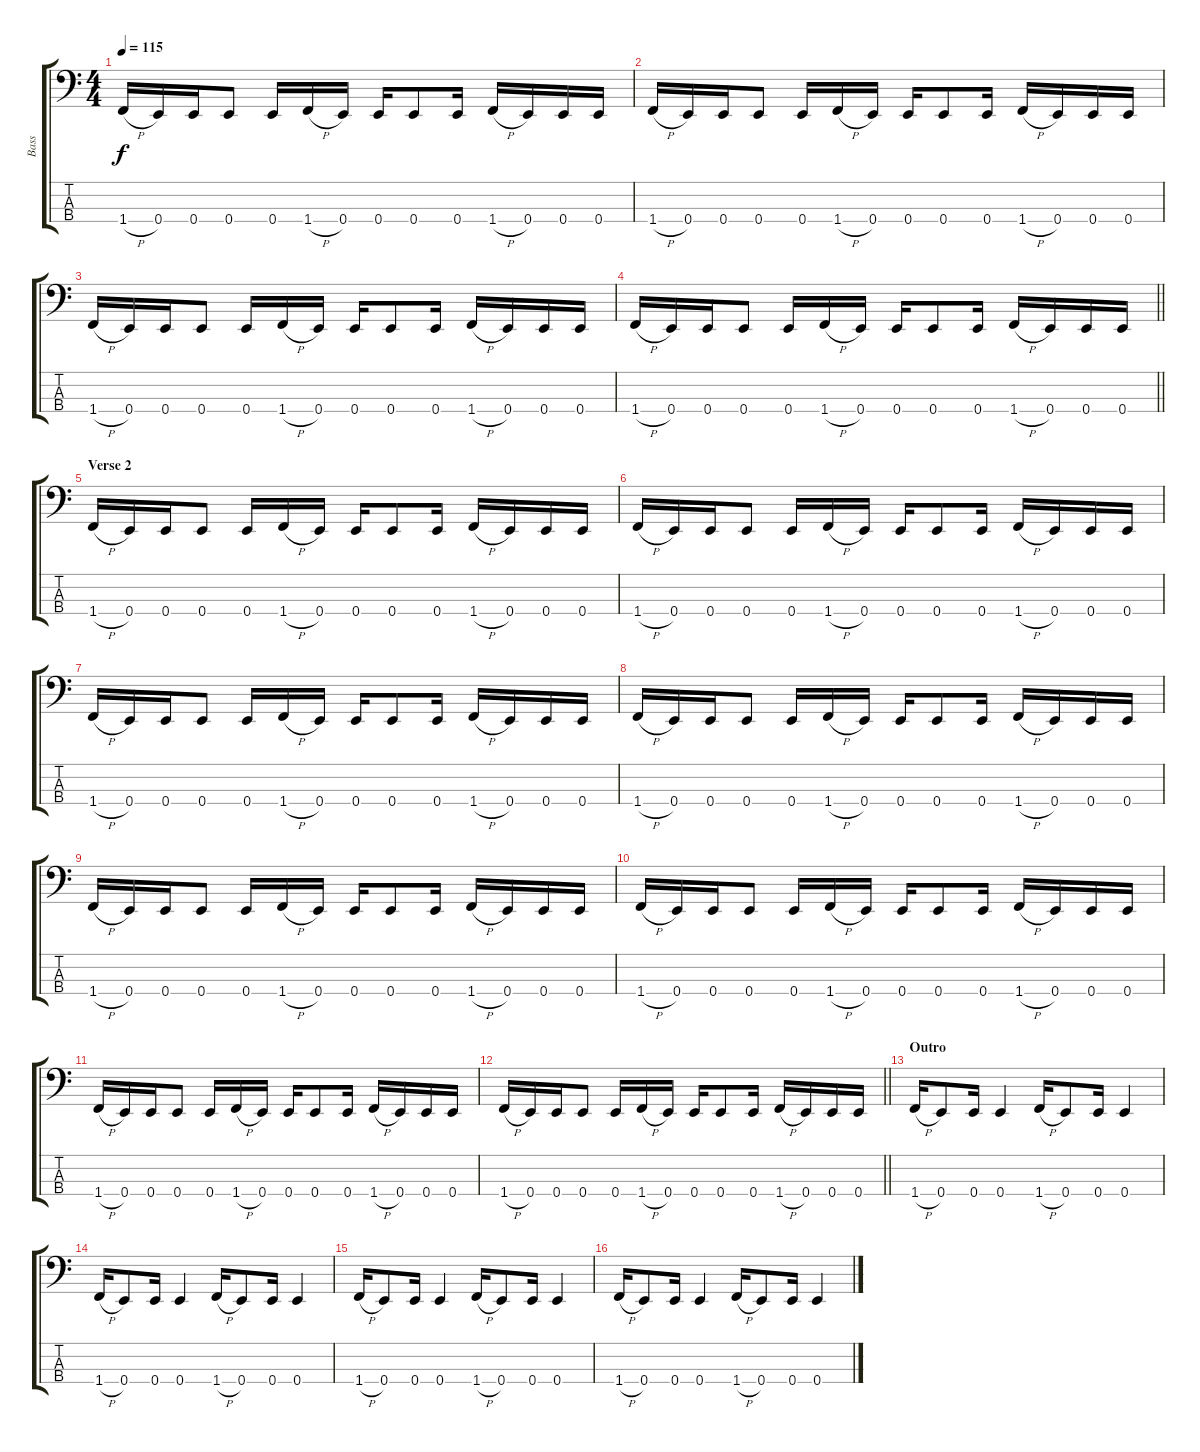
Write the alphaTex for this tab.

\track ("Bass" "Bass") {instrument electricbassfinger}
\staff {score tabs}
\tuning (G2 D2 A1 E1) {hide}
\ts (4 4)
\tempo 115
\clef f4
\ks c
1.4{h}.16{dy f} 0.4.16 0.4.16 0.4.8 0.4.16 1.4{h}.16 0.4.16 0.4.16 0.4.8 0.4.16 1.4{h}.16 0.4.16 0.4.16 0.4.16 |
1.4{h}.16 0.4.16 0.4.16 0.4.8 0.4.16 1.4{h}.16 0.4.16 0.4.16 0.4.8 0.4.16 1.4{h}.16 0.4.16 0.4.16 0.4.16 |
1.4{h}.16 0.4.16 0.4.16 0.4.8 0.4.16 1.4{h}.16 0.4.16 0.4.16 0.4.8 0.4.16 1.4{h}.16 0.4.16 0.4.16 0.4.16 |
\barLineRight lightlight
1.4{h}.16 0.4.16 0.4.16 0.4.8 0.4.16 1.4{h}.16 0.4.16 0.4.16 0.4.8 0.4.16 1.4{h}.16 0.4.16 0.4.16 0.4.16 |
\section ("" "Verse 2")
1.4{h}.16 0.4.16 0.4.16 0.4.8 0.4.16 1.4{h}.16 0.4.16 0.4.16 0.4.8 0.4.16 1.4{h}.16 0.4.16 0.4.16 0.4.16 |
1.4{h}.16 0.4.16 0.4.16 0.4.8 0.4.16 1.4{h}.16 0.4.16 0.4.16 0.4.8 0.4.16 1.4{h}.16 0.4.16 0.4.16 0.4.16 |
1.4{h}.16 0.4.16 0.4.16 0.4.8 0.4.16 1.4{h}.16 0.4.16 0.4.16 0.4.8 0.4.16 1.4{h}.16 0.4.16 0.4.16 0.4.16 |
1.4{h}.16 0.4.16 0.4.16 0.4.8 0.4.16 1.4{h}.16 0.4.16 0.4.16 0.4.8 0.4.16 1.4{h}.16 0.4.16 0.4.16 0.4.16 |
1.4{h}.16 0.4.16 0.4.16 0.4.8 0.4.16 1.4{h}.16 0.4.16 0.4.16 0.4.8 0.4.16 1.4{h}.16 0.4.16 0.4.16 0.4.16 |
1.4{h}.16 0.4.16 0.4.16 0.4.8 0.4.16 1.4{h}.16 0.4.16 0.4.16 0.4.8 0.4.16 1.4{h}.16 0.4.16 0.4.16 0.4.16 |
1.4{h}.16 0.4.16 0.4.16 0.4.8 0.4.16 1.4{h}.16 0.4.16 0.4.16 0.4.8 0.4.16 1.4{h}.16 0.4.16 0.4.16 0.4.16 |
\barLineRight lightlight
1.4{h}.16 0.4.16 0.4.16 0.4.8 0.4.16 1.4{h}.16 0.4.16 0.4.16 0.4.8 0.4.16 1.4{h}.16 0.4.16 0.4.16 0.4.16 |
\section ("" "Outro")
1.4{h}.16 0.4.8 0.4.16 0.4.4 1.4{h}.16 0.4.8 0.4.16 0.4.4 |
1.4{h}.16 0.4.8 0.4.16 0.4.4 1.4{h}.16 0.4.8 0.4.16 0.4.4 |
1.4{h}.16 0.4.8 0.4.16 0.4.4 1.4{h}.16 0.4.8 0.4.16 0.4.4 |
1.4{h}.16 0.4.8 0.4.16 0.4.4 1.4{h}.16 0.4.8 0.4.16 0.4.4
